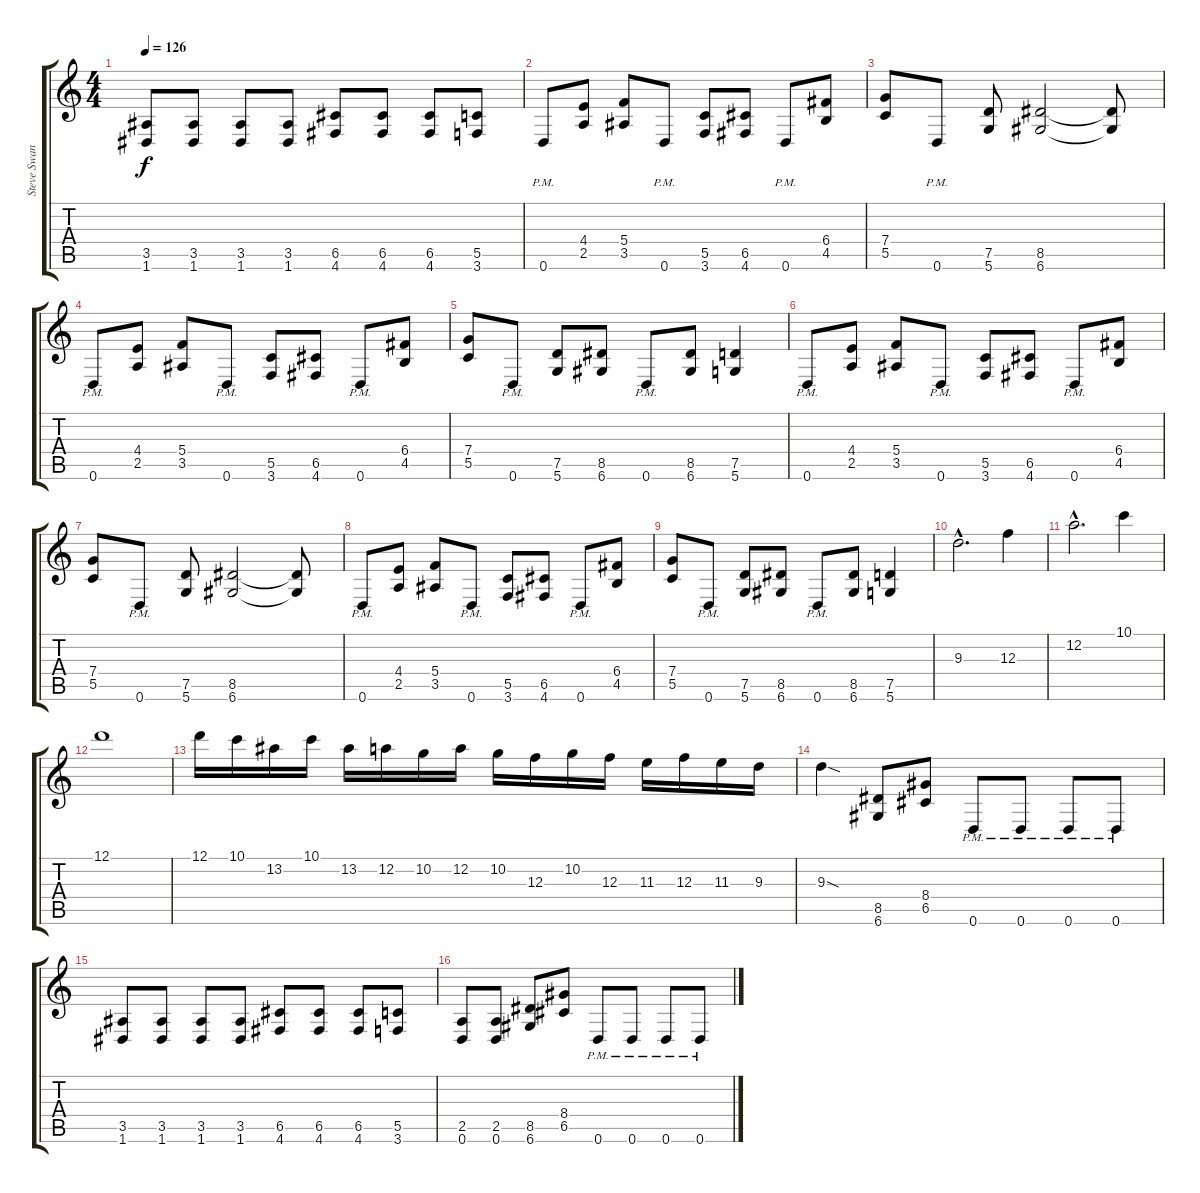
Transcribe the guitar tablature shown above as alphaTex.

\track ("Steve Swanson (Rythm Guitar+Solo)" "Steve Swan") {instrument overdrivenguitar}
\staff {score tabs}
\tuning (D4 A3 F3 C3 G2 D2) {hide}
\ts (4 4)
\tempo 126
\clef g2
\ks c
(3.5 1.6).8{dy f} (3.5 1.6).8 (3.5 1.6).8 (3.5 1.6).8 (6.5 4.6).8 (6.5 4.6).8 (6.5 4.6).8 (5.5 3.6).8 |
0.6{pm}.8 (4.4 2.5).8 (5.4 3.5).8 0.6{pm}.8 (5.5 3.6).8 (6.5 4.6).8 0.6{pm}.8 (6.4 4.5).8 |
(7.4 5.5).8 0.6{pm}.8 (7.5 5.6).8 (8.5 6.6).2 (8.5{t} 6.6{t}).8 |
0.6{pm}.8 (4.4 2.5).8 (5.4 3.5).8 0.6{pm}.8 (5.5 3.6).8 (6.5 4.6).8 0.6{pm}.8 (6.4 4.5).8 |
(7.4 5.5).8 0.6{pm}.8 (7.5 5.6).8 (8.5 6.6).8 0.6{pm}.8 (8.5 6.6).8 (7.5 5.6).4 |
0.6{pm}.8 (4.4 2.5).8 (5.4 3.5).8 0.6{pm}.8 (5.5 3.6).8 (6.5 4.6).8 0.6{pm}.8 (6.4 4.5).8 |
(7.4 5.5).8 0.6{pm}.8 (7.5 5.6).8 (8.5 6.6).2 (8.5{t} 6.6{t}).8 |
0.6{pm}.8 (4.4 2.5).8 (5.4 3.5).8 0.6{pm}.8 (5.5 3.6).8 (6.5 4.6).8 0.6{pm}.8 (6.4 4.5).8 |
(7.4 5.5).8 0.6{pm}.8 (7.5 5.6).8 (8.5 6.6).8 0.6{pm}.8 (8.5 6.6).8 (7.5 5.6).4 |
9.3{hac}.2{d} 12.3.4 |
12.2{hac}.2{d} 10.1.4 |
12.1.1 |
12.1.16 10.1.16 13.2.16 10.1.16 13.2.16 12.2.16 10.2.16 12.2.16 10.2.16 12.3.16 10.2.16 12.3.16 11.3.16 12.3.16 11.3.16 9.3.16 |
9.3{sod}.4 (8.5 6.6).8 (8.4 6.5).8 0.6{pm}.8 0.6{pm}.8 0.6{pm}.8 0.6{pm}.8 |
(3.5 1.6).8 (3.5 1.6).8 (3.5 1.6).8 (3.5 1.6).8 (6.5 4.6).8 (6.5 4.6).8 (6.5 4.6).8 (5.5 3.6).8 |
(2.5 0.6).8 (2.5 0.6).8 (8.5 6.6).8 (8.4 6.5).8 0.6{pm}.8 0.6{pm}.8 0.6{pm}.8 0.6{pm}.8
